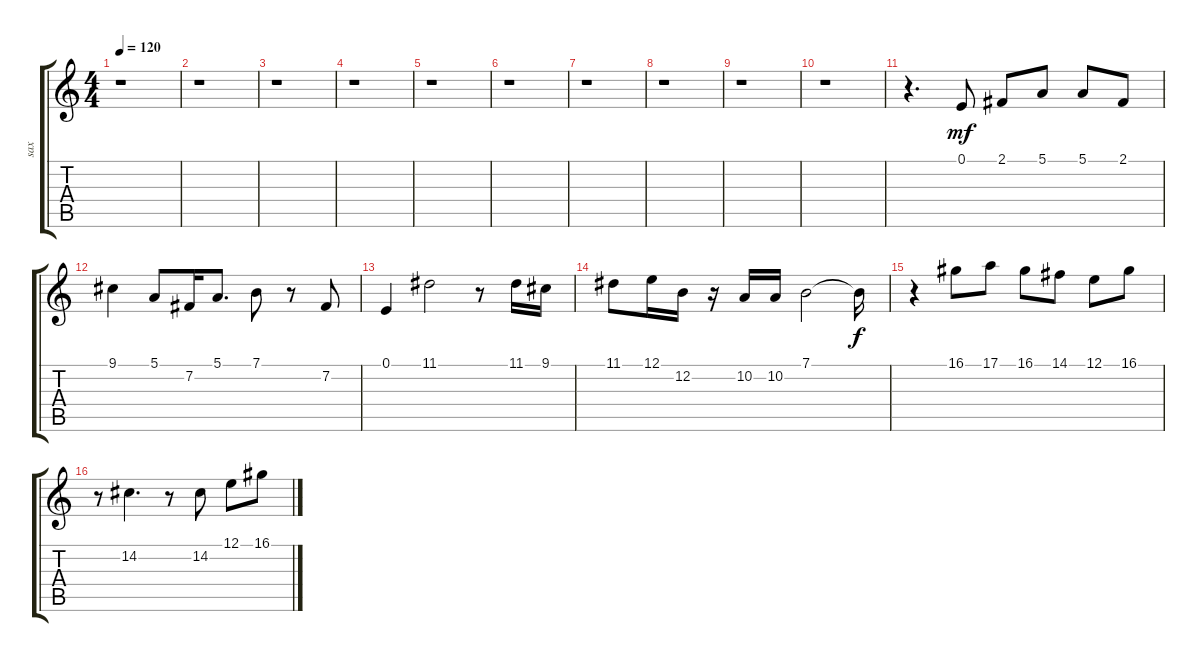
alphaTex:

\track ("sax" "sax") {instrument altosax}
\staff {score tabs}
\tuning (E4 B3 G3 D3 A2 E2) {hide}
\ts (4 4)
\tempo 120
\clef g2
\ks c
r.1{dy f} |
r.1 |
r.1 |
r.1 |
r.1 |
r.1 |
r.1 |
r.1 |
r.1 |
r.1 |
r.4{d} 0.1.8{dy mf} 2.1.8 5.1.8 5.1.8 2.1.8 |
9.1.4 5.1.8 7.2.16 5.1.8{d} 7.1.8 r.8 7.2.8 |
0.1.4 11.1.2 r.8 11.1.16 9.1.16 |
11.1.8 12.1.16 12.2.16 r.16 10.2.16 10.2.16 7.1.2 7.1{t}.16{dy f} |
r.4 16.1.8 17.1.8 16.1.8 14.1.8 12.1.8 16.1.8 |
r.8 14.2.4{d} r.8 14.2.8 12.1.8 16.1.8
